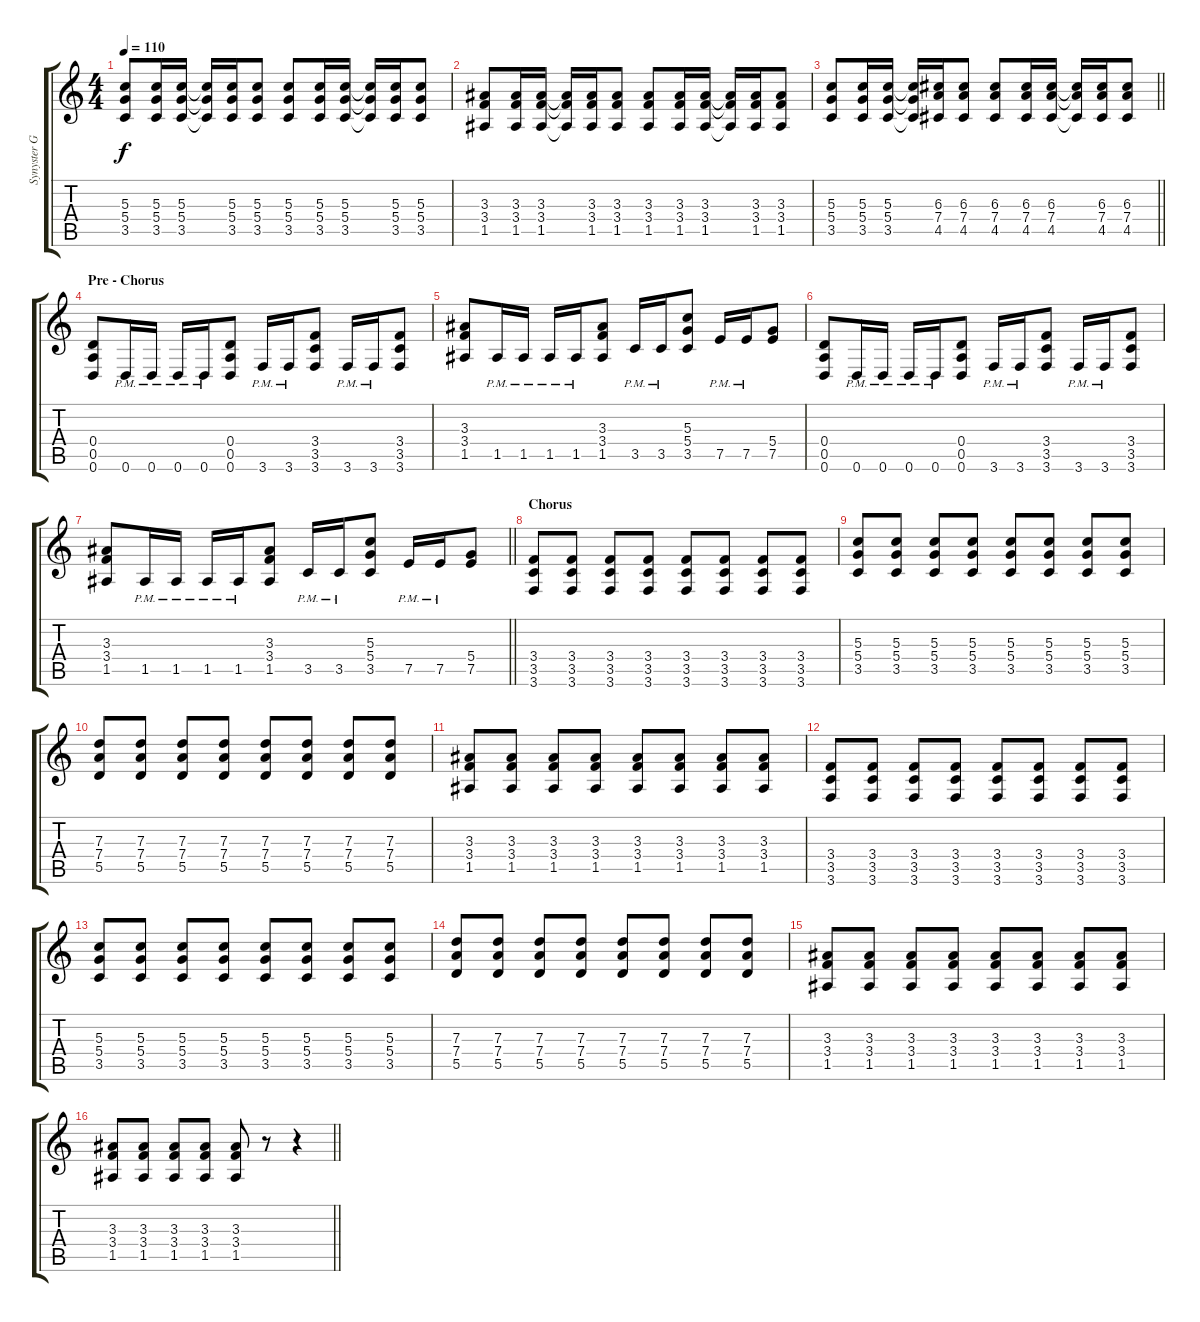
\track ("Synyster Gates - Lead" "Synyster G") {instrument overdrivenguitar}
\staff {score tabs}
\tuning (E4 B3 G3 D3 A2 D2) {hide}
\ts (4 4)
\tempo 110
\clef g2
\ks c
(5.3 5.4 3.5).8{dy f} (5.3 5.4 3.5).16 (5.3 5.4 3.5).16 (5.3{t} 5.4{t} 3.5{t}).16 (5.3 5.4 3.5).16 (5.3 5.4 3.5).8 (5.3 5.4 3.5).8 (5.3 5.4 3.5).16 (5.3 5.4 3.5).16 (5.3{t} 5.4{t} 3.5{t}).16 (5.3 5.4 3.5).16 (5.3 5.4 3.5).8 |
(3.3 3.4 1.5).8 (3.3 3.4 1.5).16 (3.3 3.4 1.5).16 (3.3{t} 3.4{t} 1.5{t}).16 (3.3 3.4 1.5).16 (3.3 3.4 1.5).8 (3.3 3.4 1.5).8 (3.3 3.4 1.5).16 (3.3 3.4 1.5).16 (3.3{t} 3.4{t} 1.5{t}).16 (3.3 3.4 1.5).16 (3.3 3.4 1.5).8 |
\barLineRight lightlight
(5.3 5.4 3.5).8 (5.3 5.4 3.5).16 (5.3 5.4 3.5).16 (5.3{t} 5.4{t} 3.5{t}).16 (6.3 7.4 4.5).16 (6.3 7.4 4.5).8 (6.3 7.4 4.5).8 (6.3 7.4 4.5).16 (6.3 7.4 4.5).16 (6.3{t} 7.4{t} 4.5{t}).16 (6.3 7.4 4.5).16 (6.3 7.4 4.5).8 |
\section ("" "Pre - Chorus ")
(0.4 0.5 0.6).8 0.6{pm}.16 0.6{pm}.16 0.6{pm}.16 0.6{pm}.16 (0.4 0.5 0.6).8 3.6{pm}.16 3.6{pm}.16 (3.4 3.5 3.6).8 3.6{pm}.16 3.6{pm}.16 (3.4 3.5 3.6).8 |
(3.3 3.4 1.5).8 1.5{pm}.16 1.5{pm}.16 1.5{pm}.16 1.5{pm}.16 (3.3 3.4 1.5).8 3.5{pm}.16 3.5{pm}.16 (5.3 5.4 3.5).8 7.5{pm}.16 7.5{pm}.16 (5.4 7.5).8 |
(0.4 0.5 0.6).8 0.6{pm}.16 0.6{pm}.16 0.6{pm}.16 0.6{pm}.16 (0.4 0.5 0.6).8 3.6{pm}.16 3.6{pm}.16 (3.4 3.5 3.6).8 3.6{pm}.16 3.6{pm}.16 (3.4 3.5 3.6).8 |
\barLineRight lightlight
(3.3 3.4 1.5).8 1.5{pm}.16 1.5{pm}.16 1.5{pm}.16 1.5{pm}.16 (3.3 3.4 1.5).8 3.5{pm}.16 3.5{pm}.16 (5.3 5.4 3.5).8 7.5{pm}.16 7.5{pm}.16 (5.4 7.5).8 |
\section ("" "Chorus")
(3.4 3.5 3.6).8{volume 13} (3.4 3.5 3.6).8 (3.4 3.5 3.6).8 (3.4 3.5 3.6).8 (3.4 3.5 3.6).8 (3.4 3.5 3.6).8 (3.4 3.5 3.6).8 (3.4 3.5 3.6).8 |
(5.3 5.4 3.5).8 (5.3 5.4 3.5).8 (5.3 5.4 3.5).8 (5.3 5.4 3.5).8 (5.3 5.4 3.5).8 (5.3 5.4 3.5).8 (5.3 5.4 3.5).8 (5.3 5.4 3.5).8 |
(7.3 7.4 5.5).8 (7.3 7.4 5.5).8 (7.3 7.4 5.5).8 (7.3 7.4 5.5).8 (7.3 7.4 5.5).8 (7.3 7.4 5.5).8 (7.3 7.4 5.5).8 (7.3 7.4 5.5).8 |
(3.3 3.4 1.5).8 (3.3 3.4 1.5).8 (3.3 3.4 1.5).8 (3.3 3.4 1.5).8 (3.3 3.4 1.5).8 (3.3 3.4 1.5).8 (3.3 3.4 1.5).8 (3.3 3.4 1.5).8 |
(3.4 3.5 3.6).8 (3.4 3.5 3.6).8 (3.4 3.5 3.6).8 (3.4 3.5 3.6).8 (3.4 3.5 3.6).8 (3.4 3.5 3.6).8 (3.4 3.5 3.6).8 (3.4 3.5 3.6).8 |
(5.3 5.4 3.5).8 (5.3 5.4 3.5).8 (5.3 5.4 3.5).8 (5.3 5.4 3.5).8 (5.3 5.4 3.5).8 (5.3 5.4 3.5).8 (5.3 5.4 3.5).8 (5.3 5.4 3.5).8 |
(7.3 7.4 5.5).8 (7.3 7.4 5.5).8 (7.3 7.4 5.5).8 (7.3 7.4 5.5).8 (7.3 7.4 5.5).8 (7.3 7.4 5.5).8 (7.3 7.4 5.5).8 (7.3 7.4 5.5).8 |
(3.3 3.4 1.5).8 (3.3 3.4 1.5).8 (3.3 3.4 1.5).8 (3.3 3.4 1.5).8 (3.3 3.4 1.5).8 (3.3 3.4 1.5).8 (3.3 3.4 1.5).8 (3.3 3.4 1.5).8 |
\barLineRight lightlight
(3.3 3.4 1.5).8 (3.3 3.4 1.5).8 (3.3 3.4 1.5).8 (3.3 3.4 1.5).8 (3.3 3.4 1.5).8 r.8 r.4
